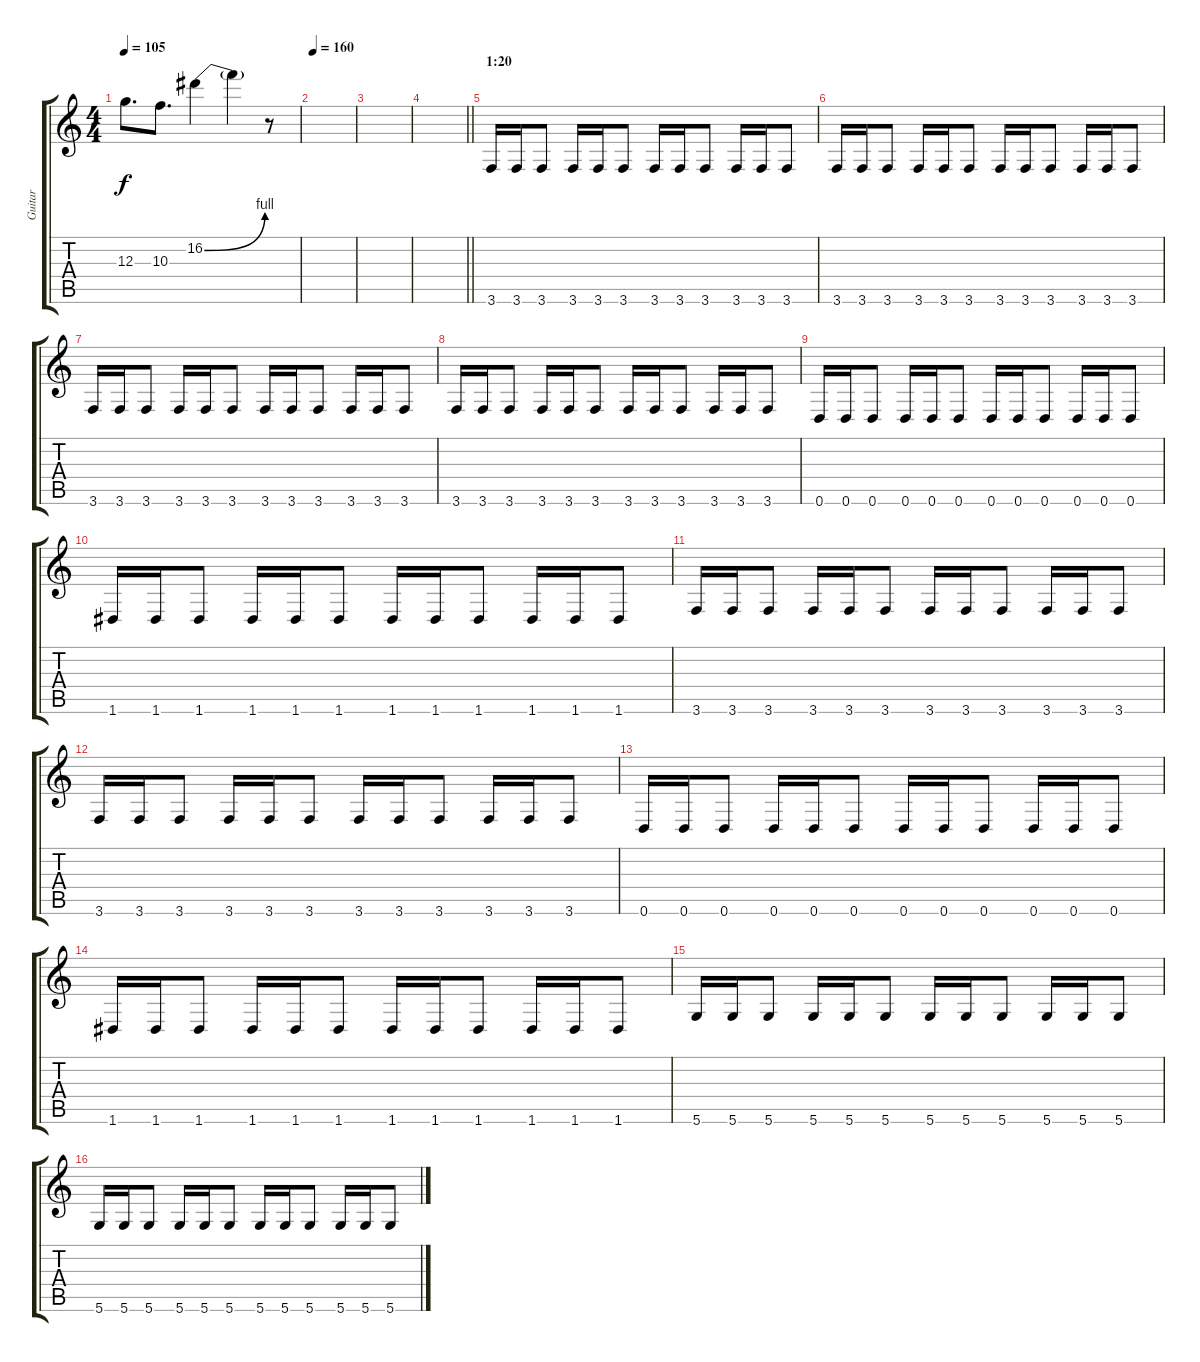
\track ("Guitar" "Guitar") {instrument distortionguitar}
\staff {score tabs}
\tuning (E4 B3 G3 D3 A2 D2) {hide}
\ts (4 4)
\tempo 105
\clef g2
\ks c
12.3.8{d dy f} 10.3.8{d} 16.2{be (bend 0 0 60 4)}.4 16.2{t}.4 r.8 |
\tempo 160
|
|
\barLineRight lightlight
|
\section ("" "1:20")
3.6.16{balance 16} 3.6.16 3.6.8 3.6.16 3.6.16 3.6.8 3.6.16 3.6.16 3.6.8 3.6.16 3.6.16 3.6.8 |
3.6.16 3.6.16 3.6.8 3.6.16 3.6.16 3.6.8 3.6.16 3.6.16 3.6.8 3.6.16 3.6.16 3.6.8 |
3.6.16{balance 8} 3.6.16 3.6.8 3.6.16 3.6.16 3.6.8 3.6.16 3.6.16 3.6.8 3.6.16 3.6.16 3.6.8 |
3.6.16 3.6.16 3.6.8 3.6.16 3.6.16 3.6.8 3.6.16 3.6.16 3.6.8 3.6.16 3.6.16 3.6.8 |
0.6.16 0.6.16 0.6.8 0.6.16 0.6.16 0.6.8 0.6.16 0.6.16 0.6.8 0.6.16 0.6.16 0.6.8 |
1.6.16 1.6.16 1.6.8 1.6.16 1.6.16 1.6.8 1.6.16 1.6.16 1.6.8 1.6.16 1.6.16 1.6.8 |
3.6.16 3.6.16 3.6.8 3.6.16 3.6.16 3.6.8 3.6.16 3.6.16 3.6.8 3.6.16 3.6.16 3.6.8 |
3.6.16 3.6.16 3.6.8 3.6.16 3.6.16 3.6.8 3.6.16 3.6.16 3.6.8 3.6.16 3.6.16 3.6.8 |
0.6.16 0.6.16 0.6.8 0.6.16 0.6.16 0.6.8 0.6.16 0.6.16 0.6.8 0.6.16 0.6.16 0.6.8 |
1.6.16 1.6.16 1.6.8 1.6.16 1.6.16 1.6.8 1.6.16 1.6.16 1.6.8 1.6.16 1.6.16 1.6.8 |
5.6.16 5.6.16 5.6.8 5.6.16 5.6.16 5.6.8 5.6.16 5.6.16 5.6.8 5.6.16 5.6.16 5.6.8 |
5.6.16 5.6.16 5.6.8 5.6.16 5.6.16 5.6.8 5.6.16 5.6.16 5.6.8 5.6.16 5.6.16 5.6.8
